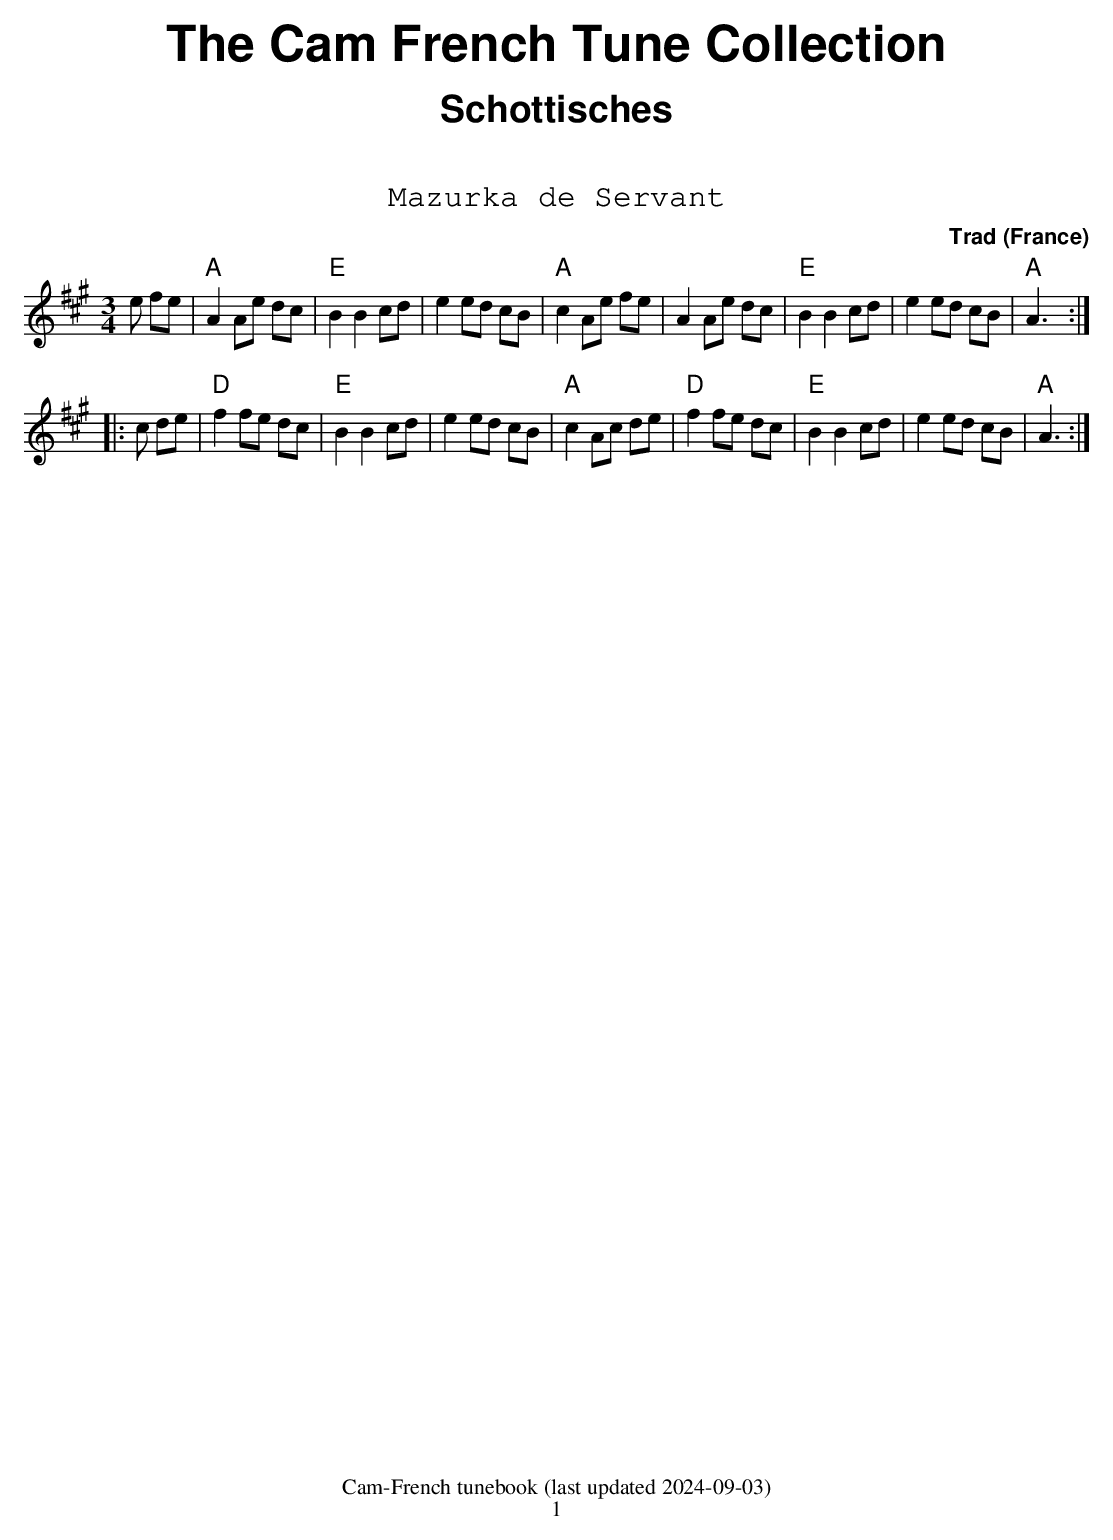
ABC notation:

X:1
T:Mazurka de Servant
M:3/4
C:Trad
O:France
K:Amaj
e fe|\
"A"A2Ae dc| "E" B2B2 cd| e2ed cB| "A" c2Ae fe|\
A2Ae dc| "E" B2B2 cd| e2ed cB|"A" A3 :|
|: c de|\
"D"f2fe dc|"E" B2B2 cd| e2 ed cB| "A"c2Ac de|\
"D"f2fe dc| "E"B2B2 cd| e2 ed cB| "A"A3 :|
